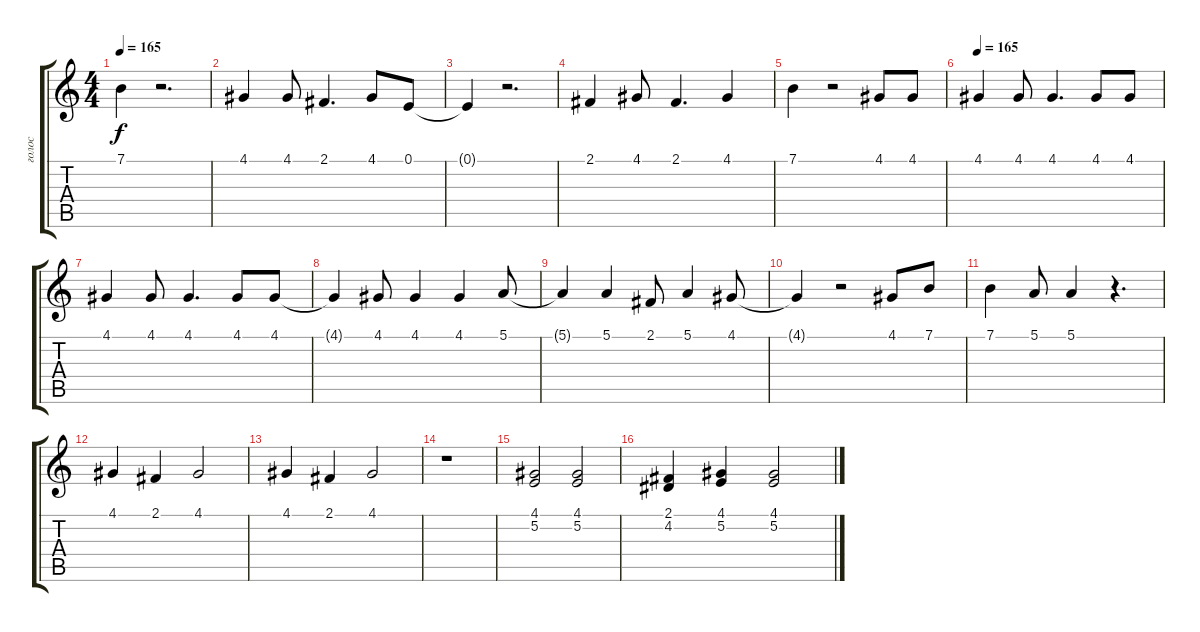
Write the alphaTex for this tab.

\track ("голос" "голос") {instrument cello}
\staff {score tabs}
\tuning (E4 B3 G3 D3 A2 E2) {hide}
\ts (4 4)
\tempo 165
\clef g2
\ks c
7.1{t}.4{dy f} r.2{d} |
4.1.4 4.1.8 2.1.4{d} 4.1.8 0.1.8 |
0.1{t}.4 r.2{d} |
2.1.4 4.1.8 2.1.4{d} 4.1.4 |
7.1.4 r.2 4.1.8 4.1.8 |
\tempo 165
4.1.4 4.1.8 4.1.4{d} 4.1.8 4.1.8 |
4.1.4 4.1.8 4.1.4{d} 4.1.8 4.1.8 |
4.1{t}.4 4.1.8 4.1.4 4.1.4 5.1.8 |
5.1{t}.4 5.1.4 2.1.8 5.1.4 4.1.8 |
4.1{t}.4 r.2 4.1.8 7.1.8 |
7.1.4 5.1.8 5.1.4 r.4{d} |
4.1.4 2.1.4 4.1.2 |
4.1.4 2.1.4 4.1.2 |
r.1 |
(4.1 5.2).2 (4.1 5.2).2 |
(2.1 4.2).4 (4.1 5.2).4 (4.1 5.2).2
